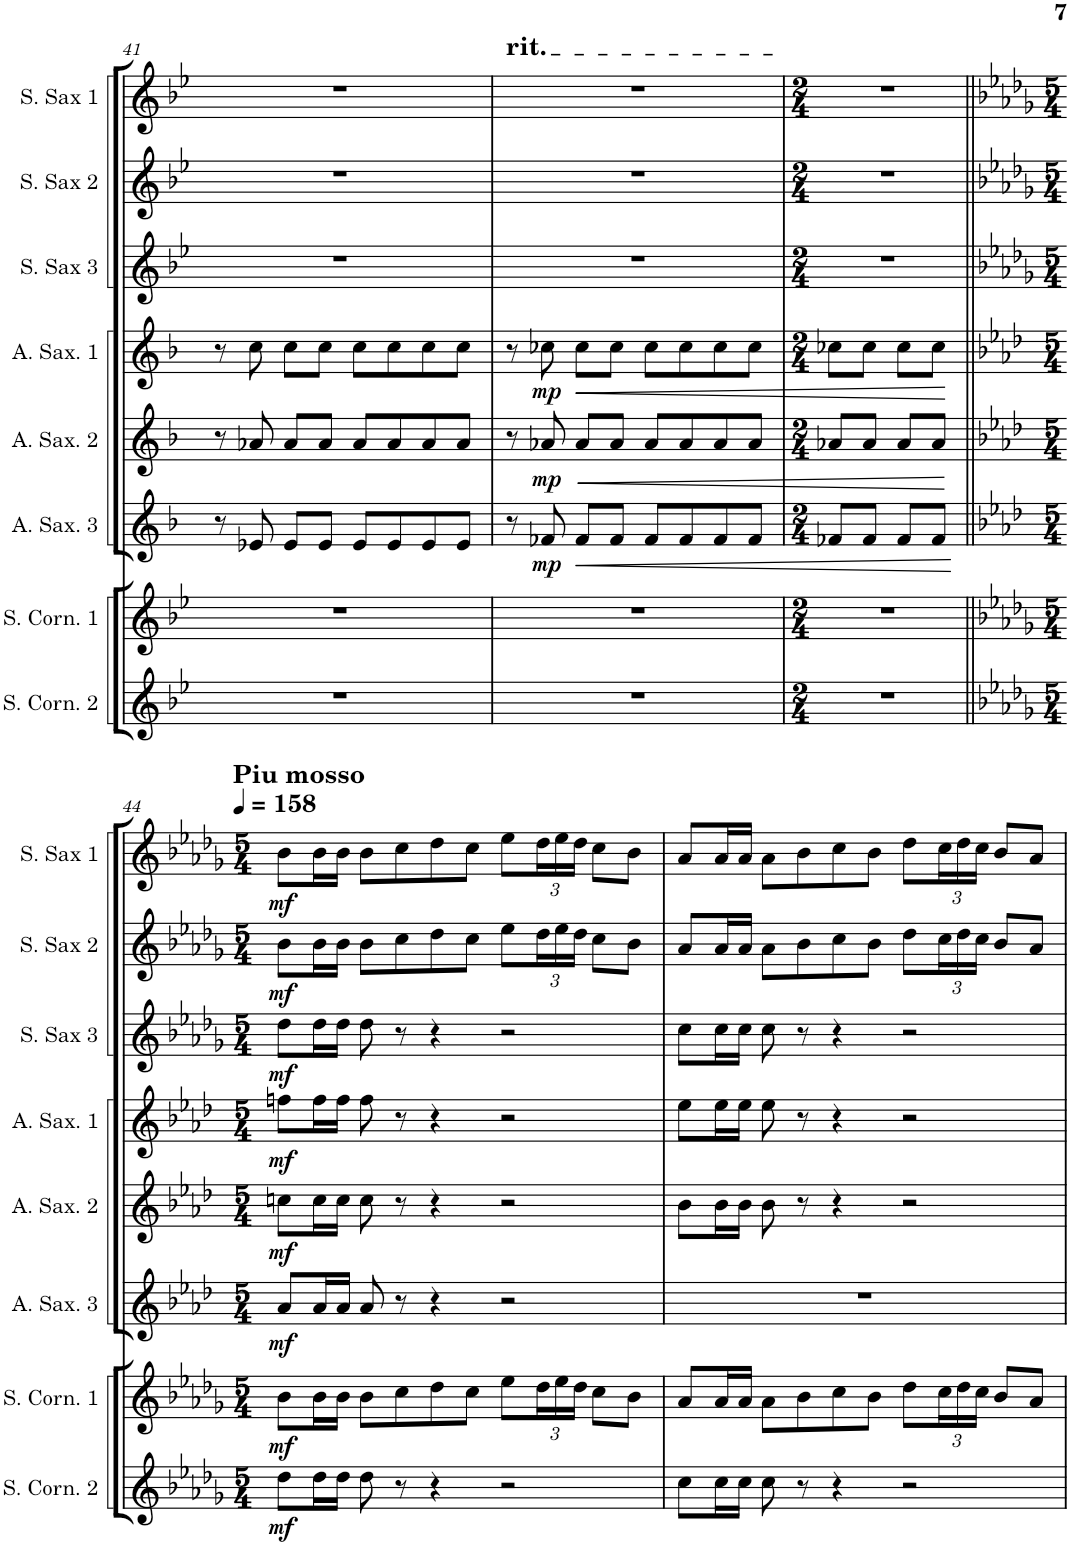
**kern	**dynam	**kern	**dynam	**kern	**dynam	**kern	**dynam	**kern	**dynam	**kern	**dynam	**kern	**dynam	**kern	**dynam
*part8	*part8	*part7	*part7	*part6	*part6	*part5	*part5	*part4	*part4	*part3	*part3	*part2	*part2	*part1	*part1
*staff8	*staff8	*staff7	*staff7	*staff6	*staff6	*staff5	*staff5	*staff4	*staff4	*staff3	*staff3	*staff2	*staff2	*staff1	*staff1
*I"Solo Cornet 2	*	*I"Solo Cornet 1	*	*I"Alt Sax 3	*	*I"Alt Sax 2	*	*I"Alt Sax 1	*	*I"Sopraan Sax 3	*	*I"Sopraan Sax 2	*	*I"Sopraan Sax 1	*
*I'S. Corn. 2	*	*I'S. Corn. 1	*	*I'A. Sax. 3	*	*I'A. Sax. 2	*	*I'A. Sax. 1	*	*I'S. Sax 3	*	*I'S. Sax 2	*	*I'S. Sax 1	*
!!LO:PB:g=z
*clefG2	*	*clefG2	*	*clefG2	*	*clefG2	*	*clefG2	*	*clefG2	*	*clefG2	*	*clefG2	*
*Trd1c2	*	*Trd1c2	*	*Trd5c9	*	*Trd5c9	*	*Trd5c9	*	*Trd1c2	*	*Trd1c2	*	*Trd1c2	*
*k[b-e-]	*	*k[b-e-]	*	*k[b-]	*	*k[b-]	*	*k[b-]	*	*k[b-e-]	*	*k[b-e-]	*	*k[b-e-]	*
*M4/4	*	*M4/4	*	*M4/4	*	*M4/4	*	*M4/4	*	*M4/4	*	*M4/4	*	*M4/4	*
=41	=41	=41	=41	=41	=41	=41	=41	=41	=41	=41	=41	=41	=41	=41	=41
1r	.	1r	.	8r	.	8r	.	8r	.	1r	.	1r	.	1r	.
.	.	.	.	8e-X/	.	8a-X/	.	8cc\	.	.	.	.	.	.	.
.	.	.	.	8e-/L	.	8a-/L	.	8cc\L	.	.	.	.	.	.	.
.	.	.	.	8e-/J	.	8a-/J	.	8cc\J	.	.	.	.	.	.	.
.	.	.	.	8e-/L	.	8a-/L	.	8cc\L	.	.	.	.	.	.	.
.	.	.	.	8e-/	.	8a-/	.	8cc\	.	.	.	.	.	.	.
.	.	.	.	8e-/	.	8a-/	.	8cc\	.	.	.	.	.	.	.
.	.	.	.	8e-/J	.	8a-/J	.	8cc\J	.	.	.	.	.	.	.
=42	=42	=42	=42	=42	=42	=42	=42	=42	=42	=42	=42	=42	=42	=42	=42
!	!	!	!	!	!	!	!	!	!	!	!	!	!	!LO:TX:a:t=rit.	!
1r	.	1r	.	8r	.	8r	.	8r	.	1r	.	1r	.	1r	.
!	!	!	!	!	!LO:DY:b	!	!LO:DY:b	!	!LO:DY:b	!	!	!	!	!	!
.	.	.	.	8f-X/	mp	8a-X/	mp	8cc-X\	mp	.	.	.	.	.	.
!	!	!	!	!	!LO:HP:b	!	!LO:HP:b	!	!LO:HP:b	!	!	!	!	!	!
.	.	.	.	8f-/L	<	8a-/L	<	8cc-\L	<	.	.	.	.	.	.
.	.	.	.	8f-/J	.	8a-/J	.	8cc-\J	.	.	.	.	.	.	.
.	.	.	.	8f-/L	.	8a-/L	.	8cc-\L	.	.	.	.	.	.	.
.	.	.	.	8f-/	.	8a-/	.	8cc-\	.	.	.	.	.	.	.
.	.	.	.	8f-/	.	8a-/	.	8cc-\	.	.	.	.	.	.	.
.	.	.	.	8f-/J	.	8a-/J	.	8cc-\J	.	.	.	.	.	.	.
=43	=43	=43	=43	=43	=43	=43	=43	=43	=43	=43	=43	=43	=43	=43	=43
*M2/4	*	*M2/4	*	*M2/4	*	*M2/4	*	*M2/4	*	*M2/4	*	*M2/4	*	*M2/4	*
2r	.	2r	.	8f-X/L	.	8a-X/L	.	8cc-X\L	.	2r	.	2r	.	2r	.
.	.	.	.	8f-/J	.	8a-/J	.	8cc-\J	.	.	.	.	.	.	.
.	.	.	.	8f-/L	.	8a-/L	.	8cc-\L	.	.	.	.	.	.	.
.	.	.	.	8f-/J	.	8a-/J	.	8cc-\J	.	.	.	.	.	.	.
.	.	.	.	.	[	.	[	.	[	.	.	.	.	.	.
!!LO:LB:g=z
=44||	=44||	=44||	=44||	=44||	=44||	=44||	=44||	=44||	=44||	=44||	=44||	=44||	=44||	=44||	=44||
*k[b-e-a-d-g-]	*	*k[b-e-a-d-g-]	*	*k[b-e-a-d-]	*	*k[b-e-a-d-]	*	*k[b-e-a-d-]	*	*k[b-e-a-d-g-]	*	*k[b-e-a-d-g-]	*	*k[b-e-a-d-g-]	*
*M5/4	*	*M5/4	*	*M5/4	*	*M5/4	*	*M5/4	*	*M5/4	*	*M5/4	*	*M5/4	*
*	*	*	*	*	*	*	*	*	*	*	*	*	*	*MM158	*
!	!	!	!	!	!	!	!	!	!	!	!	!	!	!LO:TX:a:B:t=Piu mosso	!
!	!LO:DY:b	!	!LO:DY:b	!	!LO:DY:b	!	!LO:DY:b	!	!LO:DY:b	!	!LO:DY:b	!	!LO:DY:b	!	!LO:DY:b
8dd-\L	mf	8b-\L	mf	8a-/L	mf	8ccn\L	mf	8ffn\L	mf	8dd-\L	mf	8b-\L	mf	8b-\L	mf
16dd-\L	.	16b-\L	.	16a-/L	.	16cc\L	.	16ff\L	.	16dd-\L	.	16b-\L	.	16b-\L	.
16dd-\JJ	.	16b-\JJ	.	16a-/JJ	.	16cc\JJ	.	16ff\JJ	.	16dd-\JJ	.	16b-\JJ	.	16b-\JJ	.
8dd-\	.	8b-\L	.	8a-/	.	8cc\	.	8ff\	.	8dd-\	.	8b-\L	.	8b-\L	.
8r	.	8cc\	.	8r	.	8r	.	8r	.	8r	.	8cc\	.	8cc\	.
4r	.	8dd-\	.	4r	.	4r	.	4r	.	4r	.	8dd-\	.	8dd-\	.
.	.	8cc\J	.	.	.	.	.	.	.	.	.	8cc\J	.	8cc\J	.
2r	.	8ee-\L	.	2r	.	2r	.	2r	.	2r	.	8ee-\L	.	8ee-\L	.
*	*	*Xbrackettup	*	*	*	*	*	*	*	*	*	*Xbrackettup	*	*Xbrackettup	*
.	.	24dd-\L	.	.	.	.	.	.	.	.	.	24dd-\L	.	24dd-\L	.
.	.	24ee-\	.	.	.	.	.	.	.	.	.	24ee-\	.	24ee-\	.
.	.	24dd-\JJ	.	.	.	.	.	.	.	.	.	24dd-\JJ	.	24dd-\JJ	.
.	.	8cc\L	.	.	.	.	.	.	.	.	.	8cc\L	.	8cc\L	.
.	.	8b-\J	.	.	.	.	.	.	.	.	.	8b-\J	.	8b-\J	.
=45	=45	=45	=45	=45	=45	=45	=45	=45	=45	=45	=45	=45	=45	=45	=45
8cc\L	.	8a-/L	.	4%5r	.	8b-\L	.	8ee-\L	.	8cc\L	.	8a-/L	.	8a-/L	.
16cc\L	.	16a-/L	.	.	.	16b-\L	.	16ee-\L	.	16cc\L	.	16a-/L	.	16a-/L	.
16cc\JJ	.	16a-/JJ	.	.	.	16b-\JJ	.	16ee-\JJ	.	16cc\JJ	.	16a-/JJ	.	16a-/JJ	.
8cc\	.	8a-\L	.	.	.	8b-\	.	8ee-\	.	8cc\	.	8a-\L	.	8a-\L	.
8r	.	8b-\	.	.	.	8r	.	8r	.	8r	.	8b-\	.	8b-\	.
4r	.	8cc\	.	.	.	4r	.	4r	.	4r	.	8cc\	.	8cc\	.
.	.	8b-\J	.	.	.	.	.	.	.	.	.	8b-\J	.	8b-\J	.
2r	.	8dd-\L	.	.	.	2r	.	2r	.	2r	.	8dd-\L	.	8dd-\L	.
.	.	24cc\L	.	.	.	.	.	.	.	.	.	24cc\L	.	24cc\L	.
.	.	24dd-\	.	.	.	.	.	.	.	.	.	24dd-\	.	24dd-\	.
.	.	24cc\JJ	.	.	.	.	.	.	.	.	.	24cc\JJ	.	24cc\JJ	.
.	.	8b-/L	.	.	.	.	.	.	.	.	.	8b-/L	.	8b-/L	.
.	.	8a-/J	.	.	.	.	.	.	.	.	.	8a-/J	.	8a-/J	.
=	=	=	=	=	=	=	=	=	=	=	=	=	=	=	=
*-	*-	*-	*-	*-	*-	*-	*-	*-	*-	*-	*-	*-	*-	*-	*-
